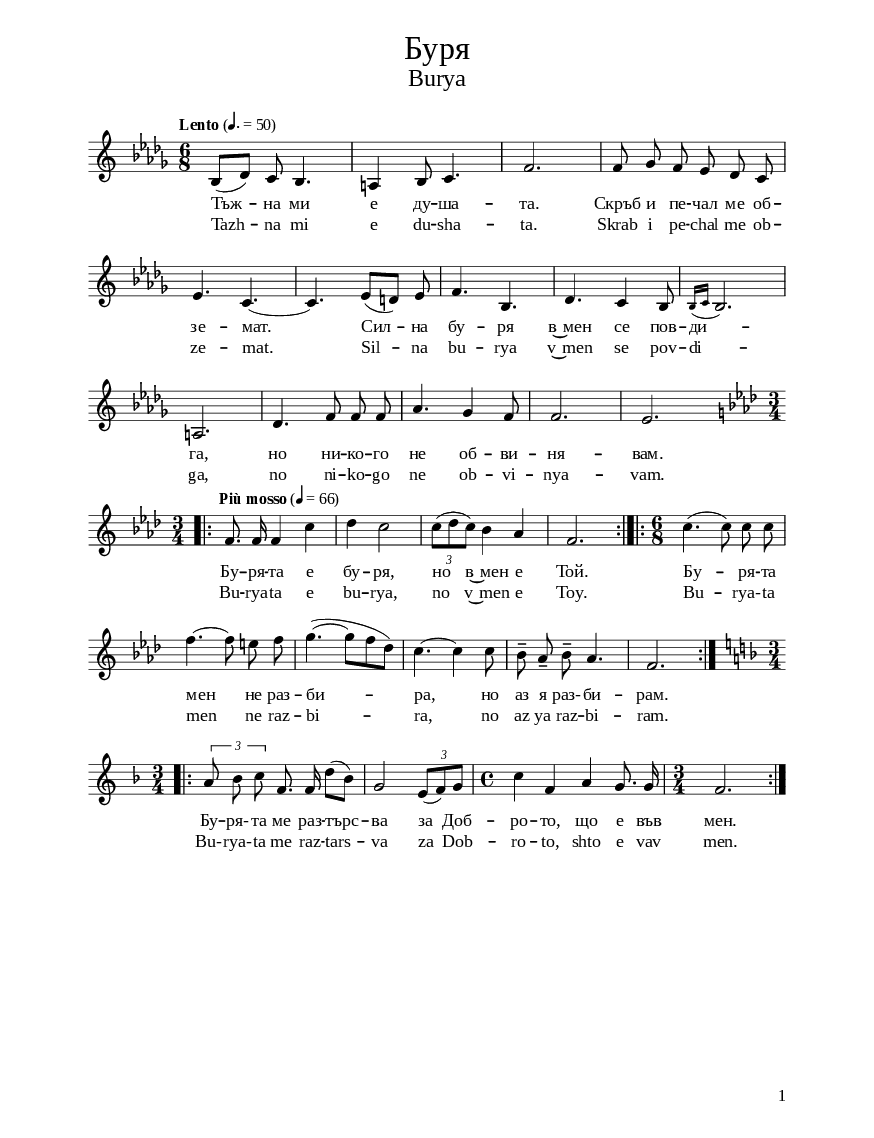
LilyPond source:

\version "2.24.1"

\include "include/globals.ily"

\bookpart {
  \label #'ref120
  \tocItem \markup "Буря – Burya"
  \include "include/bookpart-paper.ily"
  \score {
    \include "include/score-layout.ily"

    \new Voice \relative c' {
      \clef treble
      \key bes \minor
      \time 6/8
      \tempoFunc "Lento" 4. "50"
      \autoBeamOff
      bes8 ( [  des8 ) ]  c8  bes4. | a4  bes8 
      \override TextScript.extra-offset = #'(2.5 . 2)
      c4. | f2.  | % 4
      f8  ges8  f8  es8  des8
      c8 \break | % 5
      es4.  c4. ~ | % 6
      c4.  es8 ( [  d8 ) ]  es8 | % 7
      f4.  bes,4. | % 8
      des4.  c4  bes8 | % 9
      \acciaccatura {  bes16[c16] }  bes2.
      \break |
      a2. | % 11
      des4.  f8  f8  f8 | % 12
      as4.  ges4  f8 | % 13
      f2. | es2.
      \break

      \key f \minor \time 3/4 | % 15

      \bar ".|:" \tempoFunc "            Più mosso" 4 "66" f8.  f16  f4  c'4 | % 16

       des4  c2|  \times 2/3 { c8 ( [ des8  c8 ) ] }
      bes4  as4 |f2. | \bar ":|.|:"  \time 6/8 c'4. ( c8 ) c8  c8 |  \break
      f4. ~  f8  e8  f8 | % 21

      g4. ( ~  g8 [  f8 des8 ) ] | % 22
      c4. ~  c4  c8 | bes8 -- as8 --  bes8 --
      as4. f2. | \bar ":|.|:" \break  \key f \major
      \repeat volta 2 {

        \time 3/4 | % 25

      \tupletUp \times 2/3 { a8  bes8  c8 } f,8.  f16 d'8 [(bes8 )]

       | g2  

           \times 2/3 { e8 [  (f8)  g8 ]}
        | % 27

       \time 4/4 c4  f,4   a4  g8.  g16 | \time 3/4 f2. 
      } 
    
    }

    \addlyrics {
      Тъж -- на ми е ду -- ша -- та.
      Скръб и пе -- чал ме об -- зе --
      мат.  Сил -- на бу -- ря
      в~мен се пов --  ди -- га,
      но ни -- ко -- го не об -- ви -- ня
      -- вам. Бу -- ря -- та е бу -- ря,
      но   в~мен е Той. Бу --
      ря -- та мен  не раз -- би --
      ра,  но аз я "раз-" -- би
      -- рам. Бу -- "ря-" -- та ме раз --
      търс  -- ва "за  Доб" -- ро --
      то, що е във мен.
    }

    \addlyrics {
      Tazh -- na mi e du -- sha -- ta.
      Skrab i pe -- chal me ob -- ze --
      mat.  Sil -- na bu -- rya
      v~men se pov --  di -- ga,
      no ni -- ko -- go ne ob -- vi -- nya
      -- vam. Bu -- rya -- ta e bu -- rya,
      no   v~men e Toy. Bu --
      "rya-" -- ta men  ne raz -- bi --
      ra,  no az ya raz -- bi
      -- ram. "Bu-" -- "rya-" -- ta me raz --
      tars  -- va "za  Dob" -- ro --
      to, shto e vav men.
    }

    \header {
      title = \titleFunc "Буря" "Burya"
    }

    \midi{}

  } % score

\pageBreak


  % include foreign translation(s) of the song
  \version "2.20.0"

\markup \fill-line { \fontsize #6 "Sturm" }
\markup \null
\markup \null
\markup \fontsize #+2.5 {
  \hspace #10
  \override #'(baseline-skip . 2)

  \column {
    \line { " " }
   \line { " " Trauer und Kummer überkommen mich.}

   \line { " " Ein starker Sturm erhebt sich in mir,}

   \line { " "  aber ich klage niemanden an.}

   \line { " " Der Sturm ist ein Sturm, aber Er ist in mir.}

   \line { " " Der Sturm versteht mich nicht,}

 \line { " " ich aber verstehe ihn.}

   \line { " " Der Sturm schüttelt mich durch}

   \line { " " für das Gute, das in mir ist.}


  }
}


} % bookpart
